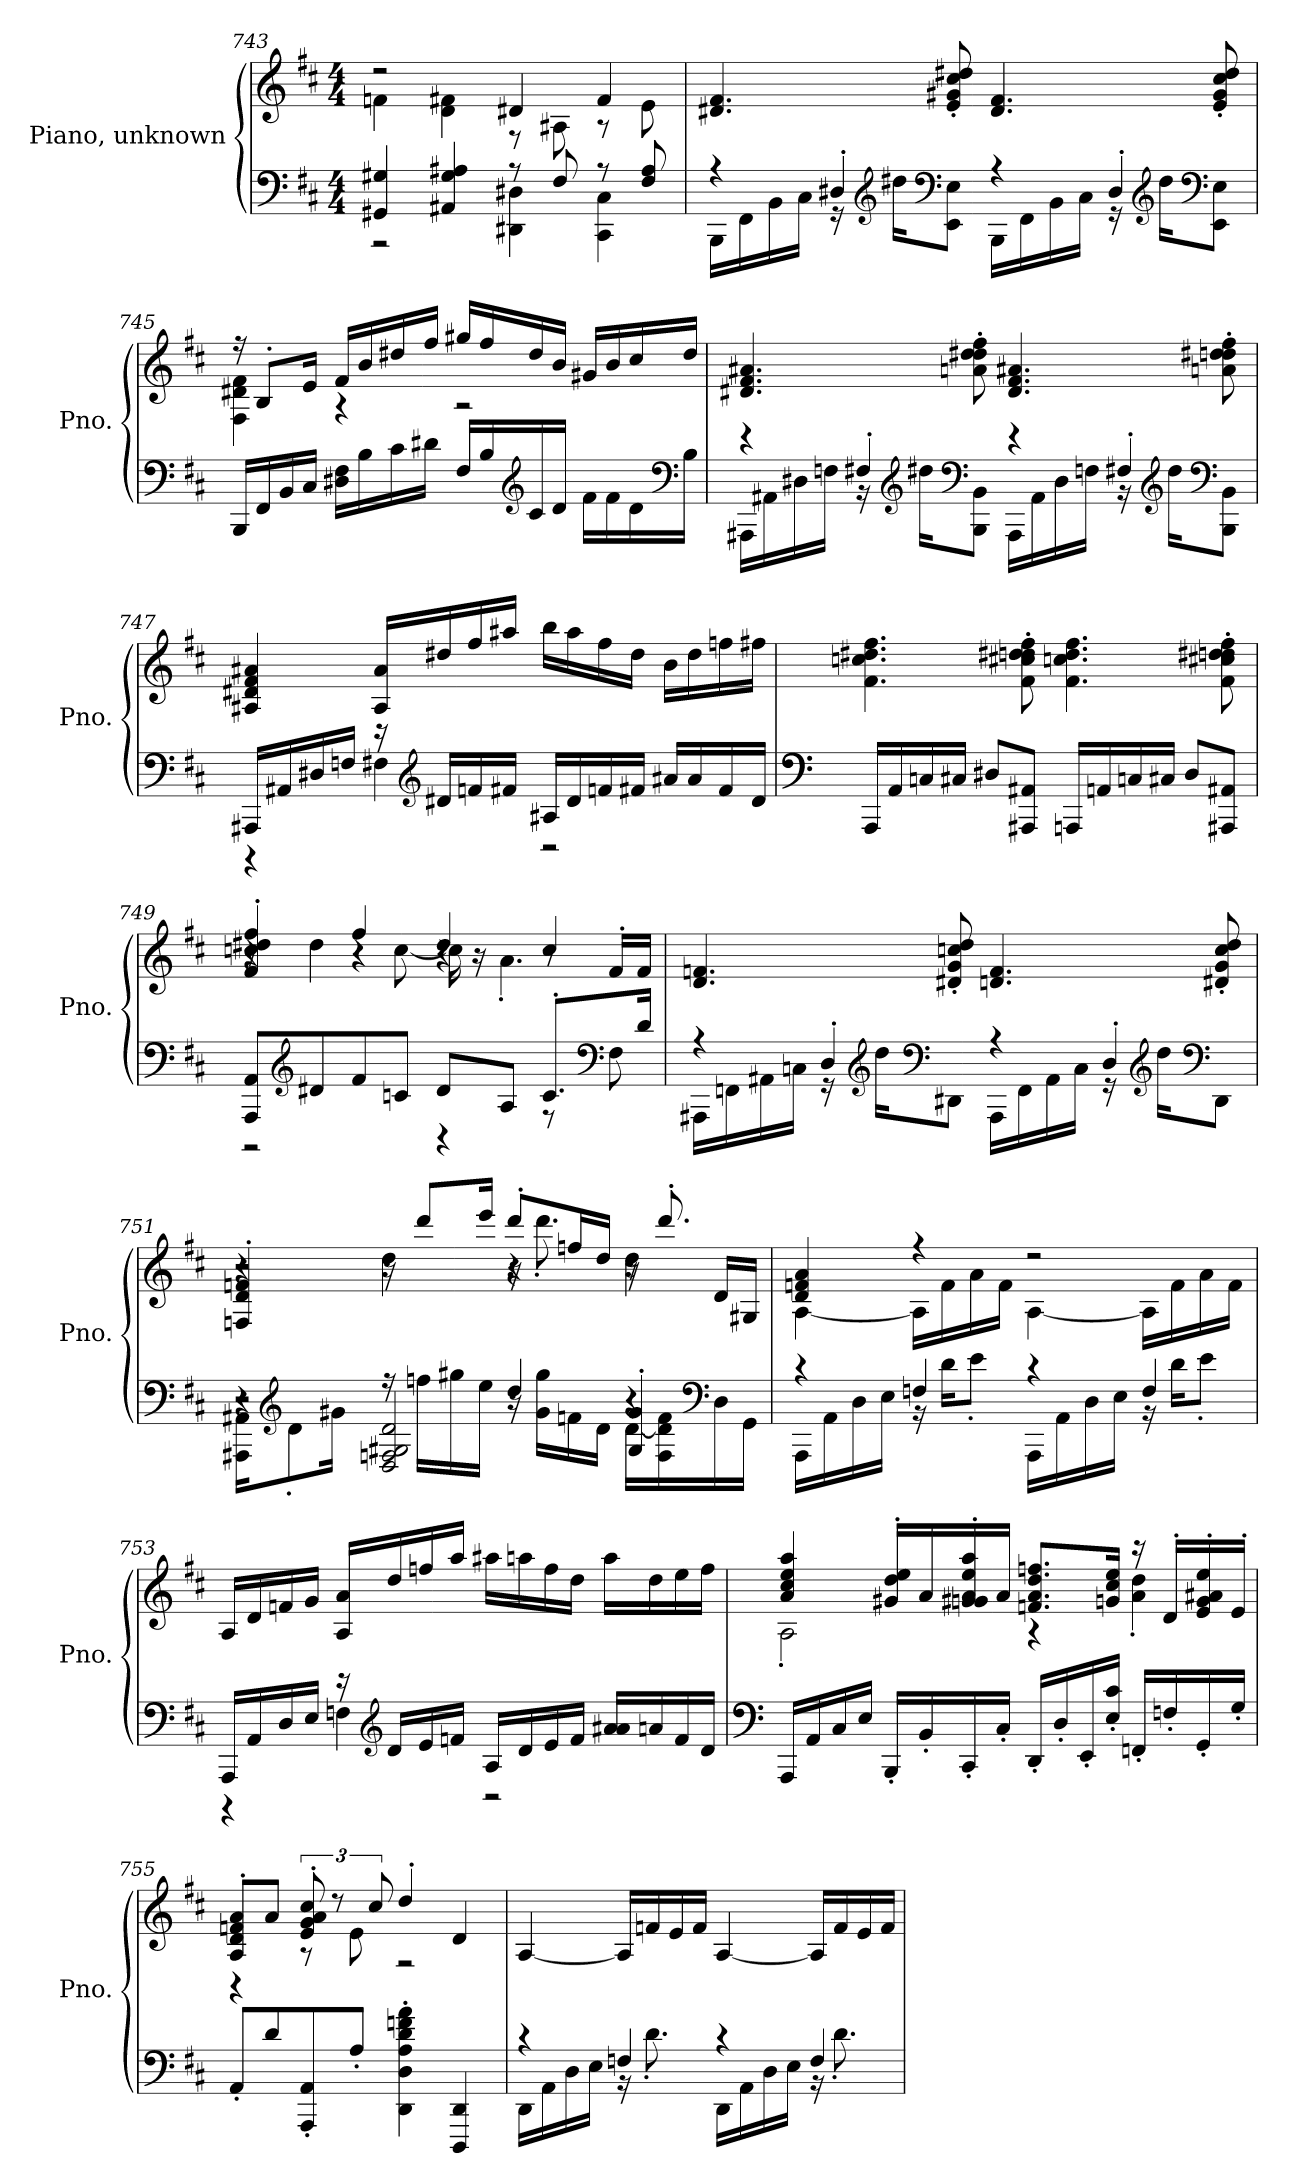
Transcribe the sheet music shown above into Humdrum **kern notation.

**kern	**kern
*part1	*part1
*staff2	*staff1
*I"Piano, unknown	*
*I'Pno.	*
*clefF4	*clefG2
*k[f#c#]	*k[f#c#]
*M4/4	*M4/4
=743	=743
*^	*^
4GG#X/ 4G#X/	2r	2r	4fn\
4AA#X/ 4G#/ 4A#X/	.	.	4d\ 4f#X\
8r	4DD#X\ 4D#X\	4d#X/	8r
8F#/	.	.	8A#X\
8r	4CC#\ 4C#\	4f#/	8r
8F#/ 8A#/	.	.	8e\
*	*	*v	*v
!!LO:LB:g=z
=744	=744	=744
4r	16BBB\LL	4.d#X/ 4.f#/
.	16FF#\	.
.	16BB\	.
.	16C#\JJ	.
4D#X'/	16r	.
*clefG2	*	*
.	16dd#X\KL	.
*clefF4	*	*
.	8EE\ 8E\J	8e/' 8g#X/' 8cc#/' 8dd#X/'
4r	16BBB\LL	4.d#/ 4.f#/
.	16FF#\	.
.	16BB\	.
.	16C#\JJ	.
4D#'/	16r	.
*clefG2	*	*
.	16dd#\KL	.
*clefF4	*	*
.	8EE\ 8E\J	8e/' 8g#/' 8cc#/' 8dd#/'
*v	*v	*
!!LO:PB:g=z
=745	=745
*	*^
16BBB/LL	16r	4F#\ 4d#X\ 4f#\
16FF#/	8B'/L	.
16BB/	.	.
16C#/JJ	16e/Jk	.
16D#X\ 16F#\LL	16f#/LL	4r
16B\	16b/	.
16c#\	16dd#X/	.
16d#X\JJ	16ff#/JJ	.
16F#/LL	16gg#X/LL	2r
16B/	16ff#/	.
*clefG2	*	*
16c#/	16dd#/	.
16d#/JJ	16b/JJ	.
16f#\LL	16g#X/LL	.
16f#\	16b/	.
16d#\	16cc#/	.
*clefF4	*	*
16B\JJ	16dd#/JJ	.
*	*v	*v
!!LO:LB:g=z
=746	=746
*^	*
4r	16AAA#X\LL	4.d#X/ 4.f#/ 4.a#X/
.	16AA#X\	.
.	16D#X\	.
.	16Fn\JJ	.
4F#X'/	16r	.
*clefG2	*	*
.	16dd#X\KL	.
*clefF4	*	*
.	8BBB\ 8BB\J	8an\' 8dd\' 8dd#X\' 8ff#\'
4r	16AAA#\LL	4.d#/ 4.f#/ 4.a#X/
.	16AA#\	.
.	16D#\	.
.	16Fn\JJ	.
4F#X'/	16r	.
*clefG2	*	*
.	16dd#\KL	.
*clefF4	*	*
.	8BBB\ 8BB\J	8an\' 8ddn\' 8dd#X\' 8ff#\'
!!LO:LB:g=z
=747	=747	=747
16AAA#X/LL	4r	4A#X/ 4d#X/ 4f#/ 4a#X/
16AA#X/	.	.
16D#X/	.	.
16Fn/JJ	.	.
16r	4F#X\	16A#/ 16a#/LL
*clefG2	*	*
16d#X/LL	.	16dd#X/
16fn/	.	16ff#/
16f#X/JJ	.	16aa#X/JJ
16A#X/LL	2r	16bb\LL
16d#/	.	16aa#\
16fn/	.	16ff#\
16f#X/JJ	.	16dd#\JJ
16a#X/LL	.	16b\LL
16a#/	.	16dd#\
16f#/	.	16ffn\
16d#/JJ	.	16ff#X\JJ
*v	*v	*
!!LO:LB:g=z
=748	=748
*clefF4	*
16AAA/LL	4.f#\ 4.ccn\ 4.dd#X\ 4.ff#\
16AA/	.
16Cn/	.
16C#X/JJ	.
8D#X/L	.
8AAA#X/ 8AA#X/J	8f#\' 8cc#X\' 8ddn\' 8dd#X\' 8ff#\'
16AAAn/LL	4.f#\ 4.ccn\ 4.dd#\ 4.ff#\
16AAn/	.
16Cn/	.
16C#X/JJ	.
8D#/L	.
8AAA#X/ 8AA#X/J	8f#\' 8cc#X\' 8ddn\' 8dd#X\' 8ff#\'
=749	=749
*^	*^
*	*	*	*^
8AAA/ 8AA/L	2r	4r	8r	4f#/' 4ccn/' 4dd#X/' 4ff#/'
*clefG2	*	*	*	*
8d#X/	.	.	4dd#\	.
8f#/	.	4ff#/	.	4r
8cn/J	.	.	[8cc\	.
8d#/L	4r	4dd#/	16cc\]	4r
.	.	.	16r	.
8A/J	.	.	4.a'\	.
8.c'/L	8r	4cc/	.	8r
*clefF4	*	*	*	*
.	8F#\	.	.	16f#'/LL
16d#/Jk	.	.	.	16f#/JJ
*	*	*v	*v	*v
!!LO:LB:g=z
=750	=750	=750
4r	16AAA#X\LL	4.d/ 4.fn/
.	16FFn\	.
.	16AA#X\	.
.	16Cn\JJ	.
4D'/	16r	.
*clefG2	*	*
.	16dd\KL	.
*clefF4	*	*
.	8DD#X\J	8d#X/' 8g/' 8ccn/' 8dd/'
4r	16AAA#\LL	4.dn/ 4.f/
.	16FF\	.
.	16AA#\	.
.	16C\JJ	.
4D'/	16r	.
*clefG2	*	*
.	16dd\KL	.
*clefF4	*	*
.	8DD#\J	8d#X/' 8g/' 8cc/' 8dd/'
!!LO:LB:g=z
=751	=751	=751
*	*^	*^
*	*	*	*	*^
2r	16AAA#X\ 16AA#X\KL	4r	2r	4r	4Fn/' 4d/' 4fn/'
*clefG2	*	*	*	*	*
.	8d'\	.	.	.	.
.	16g#X\Jk	.	.	.	.
.	16r	2D/ 2Fn/ 2G#X/ 2d/	.	4dd\	16r
.	16ffn\LL	.	.	.	8ddd/L
.	16gg#X\	.	.	.	.
.	16ee\JJ	.	.	.	16eee/Jk
4dd/	16r	.	4r	16r	8ddd'/L
.	16g#\ 16gg#\LL	.	.	8.ddd'\	.
.	16fn\	.	.	.	16ffn/L
.	16d\JJ	.	.	.	16dd/JJ
4r	[16d\LL	4G#/' 4g#/'	16r	4dd\	8r
.	16F\ 16d\] 16f\	.	8.ddd'/	.	.
*clefF4	*	*	*	*	*
.	16D\	.	.	.	16d/LL
.	16GG\JJ	.	.	.	16G#X/JJ
*	*v	*v	*	*	*
*	*	*	*v	*v
=752	=752	=752	=752
4r	16AAA\LL	4d/ 4fn/ 4a/	[4A\
.	16AA\	.	.
.	16D\	.	.
.	16E\JJ	.	.
4Fn/	16r	4r	16A\LL]
.	16d\KL	.	16f\
.	8e'\J	.	16a\
.	.	.	16f\JJ
4r	16AAA\LL	2r	[4A\
.	16AA\	.	.
.	16D\	.	.
.	16E\JJ	.	.
4F/	16r	.	16A\LL]
.	16d\KL	.	16f\
.	8e'\J	.	16a\
.	.	.	16f\JJ
*	*	*v	*v
!!LO:PB:g=z
=753	=753	=753
16AAA/LL	4r	16A/LL
16AA/	.	16d/
16D/	.	16fn/
16E/JJ	.	16g/JJ
16r	4Fn\	16A/ 16a/LL
*clefG2	*	*
16d/LL	.	16dd/
16e/	.	16ffn/
16fn/JJ	.	16aa/JJ
16A/LL	2r	16aa#X\LL
16d/	.	16aan\
16e/	.	16ff\
16f/JJ	.	16dd\JJ
16a/ 16a#X/LL	.	16aa\LL
16an/	.	16dd\
16f/	.	16ee\
16d/JJ	.	16ff\JJ
*v	*v	*
!!LO:LB:g=z
=754	=754
*clefF4	*
*	*^
16AAA/LL	4a/ 4cc#/ 4ee/ 4aa/	2A'\
16AA/	.	.
16C#/	.	.
16E/JJ	.	.
16BBB'/LL	16g#X/' 16dd/' 16ee/'LL	.
16BB'/	16a/	.
16CC#'/	16gn/' 16g#X/' 16a/' 16ee/' 16aa/'	.
16C#'/JJ	16a/JJ	.
16DD'/LL	8.fn/ 8.a/ 8.dd/ 8.ffn/L	4r
16D'/	.	.
16EE'/	.	.
16E/' 16c#/'JJ	16gn/ 16cc#/ 16ee/Jk	.
16FFn'/LL	16r	4a\' 4dd\'
16Fn'/	16d'/LL	.
16GG'/	16e/' 16g/' 16a#X/' 16ee/'	.
16G'/JJ	16e'/JJ	.
=755	=755	=755
8AA'/L	8A/' 8d/' 8fn/' 8a/'L	4r
8d/	8a/J	.
8AAA/' 8AA/'	12e/' 12g/' 12a/' 12cc#/'	8r
.	12r	.
8A'/J	.	8e\
.	12cc#/	.
4DD\' 4D\' 4A\' 4d\' 4fn\' 4a\'	4dd'/	2r
4DDD/ 4DD/	4d/	.
*	*v	*v
!!LO:LB:g=z
=756	=756
*^	*
4r	16DD\LL	[4A/
.	16AA\	.
.	16D\	.
.	16E\JJ	.
4Fn/	16r	16A/LL]
.	8.d'\	16fn/
.	.	16e/
.	.	16f/JJ
4r	16DD\LL	[4A/
.	16AA\	.
.	16D\	.
.	16E\JJ	.
4F/	16r	16A/LL]
.	8.d'\	16f/
.	.	16e/
.	.	16f/JJ
*v	*v	*
=	=
*-	*-
